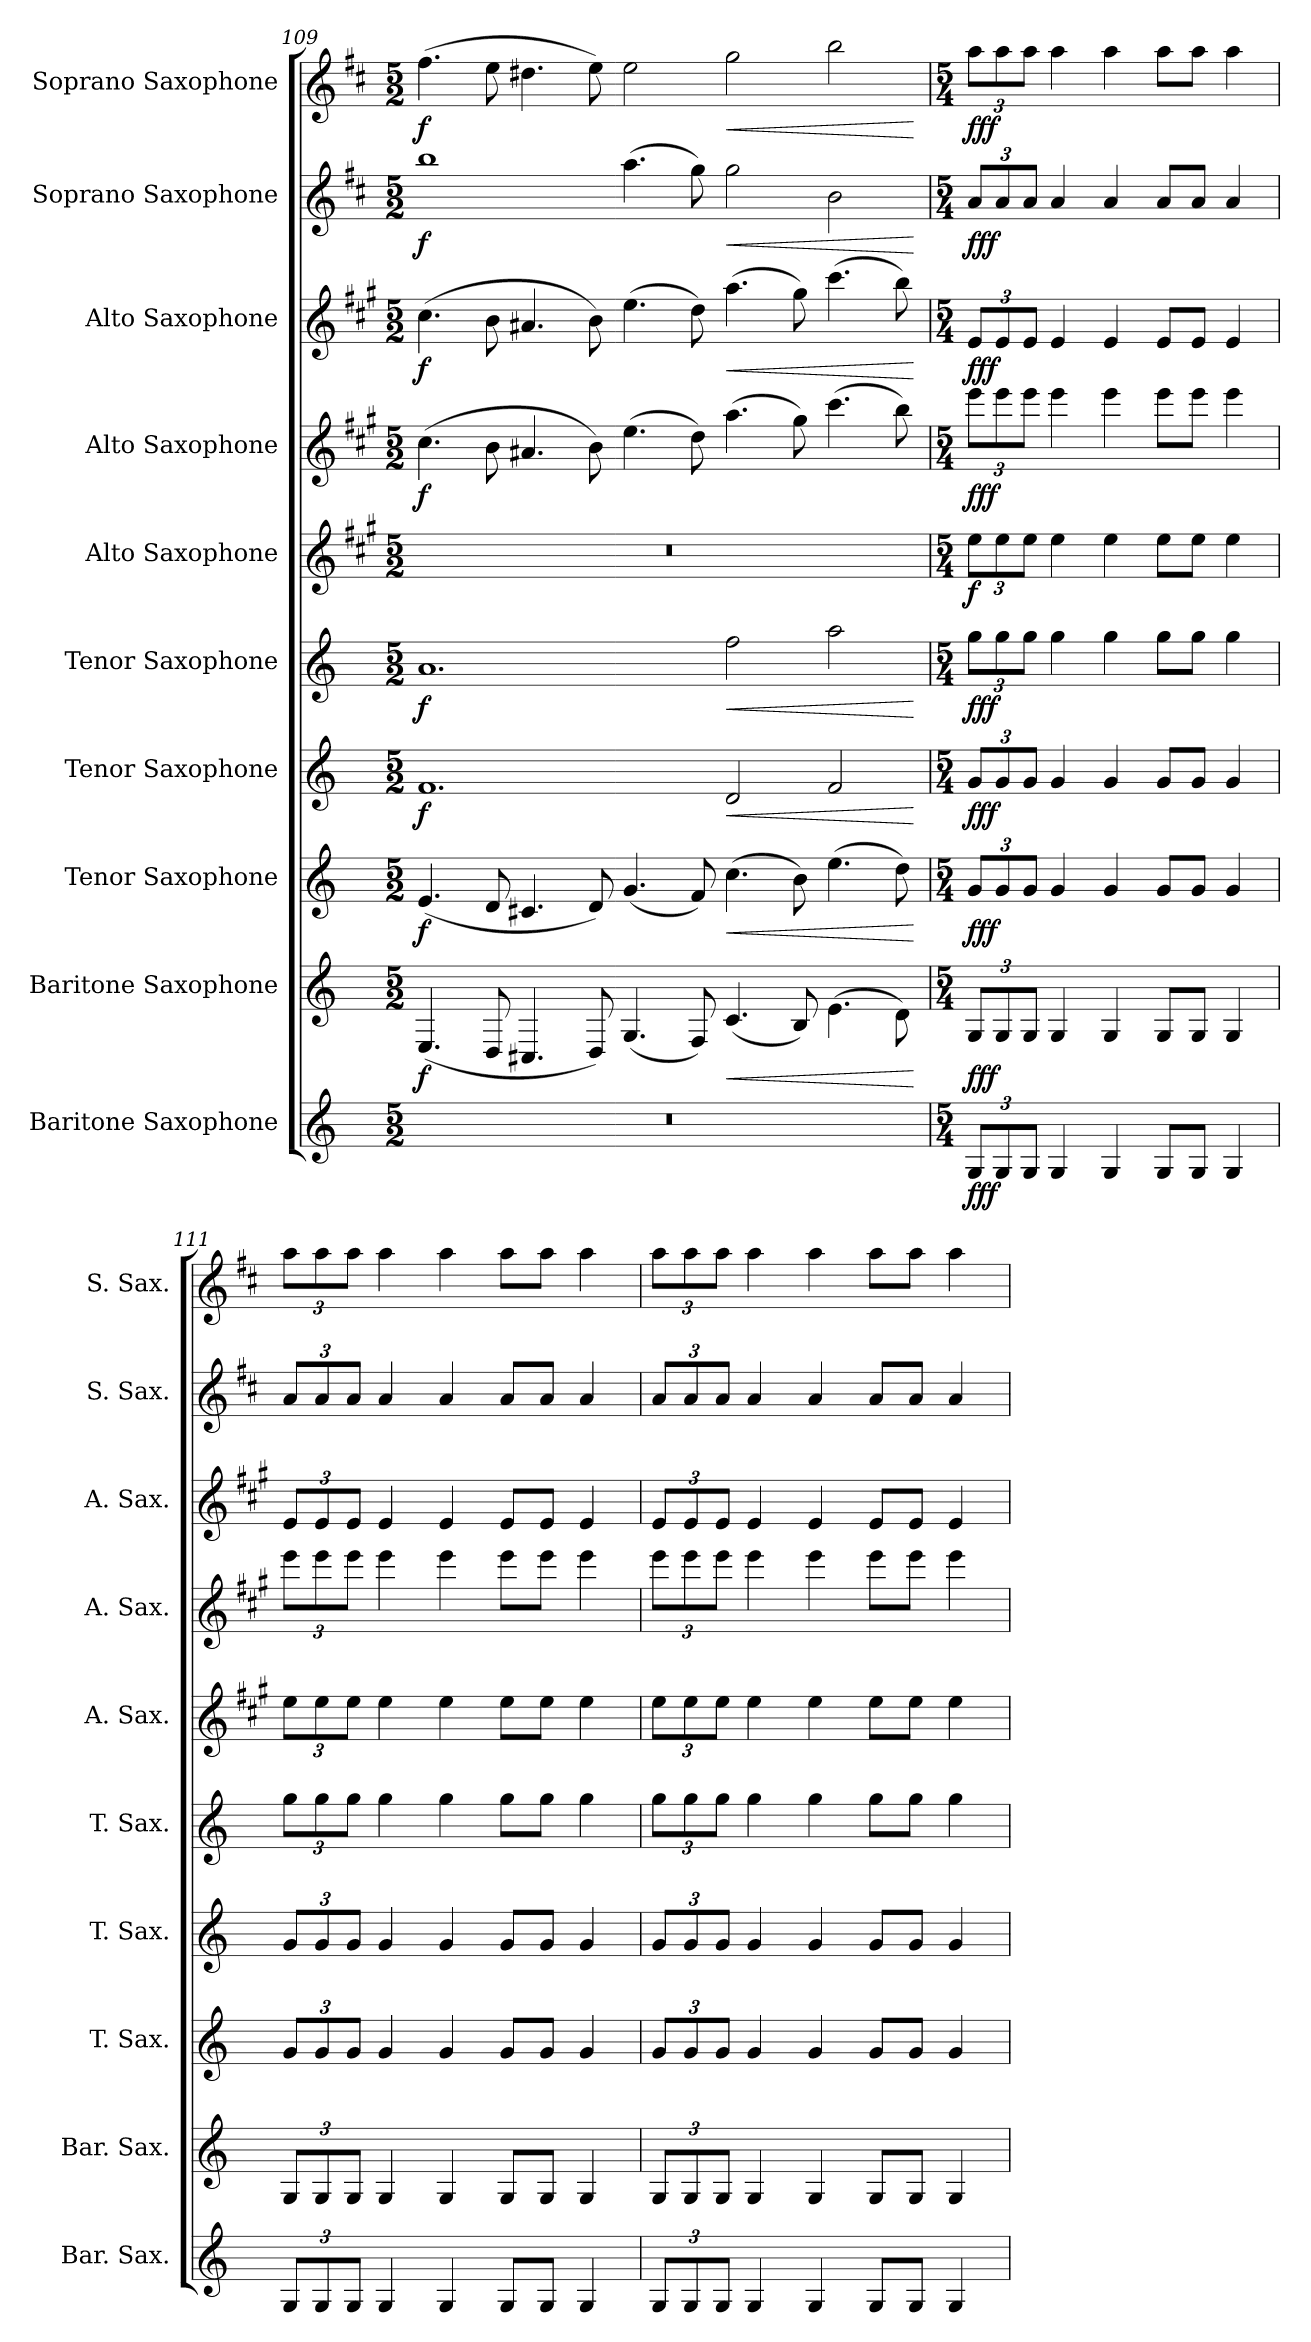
**kern	**dynam	**kern	**dynam	**kern	**dynam	**kern	**dynam	**kern	**dynam	**kern	**dynam	**kern	**dynam	**kern	**dynam	**kern	**dynam	**kern	**dynam
*part10	*part10	*part9	*part9	*part8	*part8	*part7	*part7	*part6	*part6	*part5	*part5	*part4	*part4	*part3	*part3	*part2	*part2	*part1	*part1
*staff10	*staff10	*staff9	*staff9	*staff8	*staff8	*staff7	*staff7	*staff6	*staff6	*staff5	*staff5	*staff4	*staff4	*staff3	*staff3	*staff2	*staff2	*staff1	*staff1
*I"Baritone Saxophone	*	*I"Baritone Saxophone	*	*I"Tenor Saxophone	*	*I"Tenor Saxophone	*	*I"Tenor Saxophone	*	*I"Alto Saxophone	*	*I"Alto Saxophone	*	*I"Alto Saxophone	*	*I"Soprano Saxophone	*	*I"Soprano Saxophone	*
*I'Bar. Sax.	*	*I'Bar. Sax.	*	*I'T. Sax.	*	*I'T. Sax.	*	*I'T. Sax.	*	*I'A. Sax.	*	*I'A. Sax.	*	*I'A. Sax.	*	*I'S. Sax.	*	*I'S. Sax.	*
!!LO:PB:g=z
*clefG2	*	*clefG2	*	*clefG2	*	*clefG2	*	*clefG2	*	*clefG2	*	*clefG2	*	*clefG2	*	*clefG2	*	*clefG2	*
*ITrd12c21	*	*ITrd12c21	*	*ITrd8c14	*	*ITrd8c14	*	*ITrd8c14	*	*ITrd5c9	*	*ITrd5c9	*	*ITrd5c9	*	*ITrd1c2	*	*ITrd1c2	*
*k[]	*	*k[]	*	*k[]	*	*k[]	*	*k[]	*	*k[]	*	*k[]	*	*k[]	*	*k[]	*	*k[]	*
*M5/2	*	*M5/2	*	*M5/2	*	*M5/2	*	*M5/2	*	*M5/2	*	*M5/2	*	*M5/2	*	*M5/2	*	*M5/2	*
=109	=109	=109	=109	=109	=109	=109	=109	=109	=109	=109	=109	=109	=109	=109	=109	=109	=109	=109	=109
!	!	!	!LO:DY:b	!	!LO:DY:b	!	!LO:DY:b	!	!LO:DY:b	!	!	!	!LO:DY:b	!	!LO:DY:b	!	!LO:DY:b	!	!LO:DY:b
2%5r	.	(4.EE/	f	(4.E/	f	1.F	f	1.A	f	2%5r	.	(4.e\	f	(4.e\	f	1aa	f	(4.ee\	f
.	.	8DD/	.	8D/	.	.	.	.	.	.	.	8d\	.	8d\	.	.	.	8dd\	.
.	.	4.CC#X/	.	4.C#X/	.	.	.	.	.	.	.	4.c#X/	.	4.c#X/	.	.	.	4.cc#X\	.
.	.	8DD/)	.	8D/)	.	.	.	.	.	.	.	8d\)	.	8d\)	.	.	.	8dd\)	.
.	.	(4.GG/	.	(4.G/	.	.	.	.	.	.	.	(4.g\	.	(4.g\	.	(4.gg\	.	2dd\	.
.	.	8FF/)	.	8F/)	.	.	.	.	.	.	.	8f\)	.	8f\)	.	8ff\)	.	.	.
!	!	!	!LO:HP:b	!	!LO:HP:b	!	!LO:HP:b	!	!LO:HP:b	!	!	!	!	!	!LO:HP:b	!	!LO:HP:b	!	!LO:HP:b
.	.	(4.C/	<	(4.c\	<	2D/	<	2f\	<	.	.	(4.cc\	.	(4.cc\	<	2ff\	<	2ff\	<
.	.	8BB/)	.	8B\)	.	.	.	.	.	.	.	8b\)	.	8b\)	.	.	.	.	.
.	.	(4.E\	.	(4.e\	.	2F/	.	2a\	.	.	.	(4.ee\	.	(4.ee\	.	2a\	.	2aa\	.
.	.	8D\)	.	8d\)	.	.	.	.	.	.	.	8dd\)	.	8dd\)	.	.	.	.	.
.	.	.	[	.	[	.	[	.	[	.	.	.	.	.	[	.	[	.	[
=110	=110	=110	=110	=110	=110	=110	=110	=110	=110	=110	=110	=110	=110	=110	=110	=110	=110	=110	=110
*M5/4	*	*M5/4	*	*M5/4	*	*M5/4	*	*M5/4	*	*M5/4	*	*M5/4	*	*M5/4	*	*M5/4	*	*M5/4	*
*Xbrackettup	*	*Xbrackettup	*	*Xbrackettup	*	*Xbrackettup	*	*Xbrackettup	*	*Xbrackettup	*	*Xbrackettup	*	*Xbrackettup	*	*Xbrackettup	*	*Xbrackettup	*
*	*	*	*	*	*	*	*	*	*	*	*	*	*	*	*	*	*	*MM168	*
!	!LO:DY:b	!	!LO:DY:b	!	!LO:DY:b	!	!LO:DY:b	!	!LO:DY:b	!	!LO:DY:b	!	!LO:DY:b	!	!LO:DY:b	!	!LO:DY:b	!	!LO:DY:b
12GG/L	fff	12GG/L	fff	12G/L	fff	12G/L	fff	12g\L	fff	12g\L	f	12gg\L	fff	12G/L	fff	12g/L	fff	12gg\L	fff
12GG/	.	12GG/	.	12G/	.	12G/	.	12g\	.	12g\	.	12gg\	.	12G/	.	12g/	.	12gg\	.
12GG/J	.	12GG/J	.	12G/J	.	12G/J	.	12g\J	.	12g\J	.	12gg\J	.	12G/J	.	12g/J	.	12gg\J	.
4GG/	.	4GG/	.	4G/	.	4G/	.	4g\	.	4g\	.	4gg\	.	4G/	.	4g/	.	4gg\	.
4GG/	.	4GG/	.	4G/	.	4G/	.	4g\	.	4g\	.	4gg\	.	4G/	.	4g/	.	4gg\	.
8GG/L	.	8GG/L	.	8G/L	.	8G/L	.	8g\L	.	8g\L	.	8gg\L	.	8G/L	.	8g/L	.	8gg\L	.
8GG/J	.	8GG/J	.	8G/J	.	8G/J	.	8g\J	.	8g\J	.	8gg\J	.	8G/J	.	8g/J	.	8gg\J	.
4GG/	.	4GG/	.	4G/	.	4G/	.	4g\	.	4g\	.	4gg\	.	4G/	.	4g/	.	4gg\	.
=111	=111	=111	=111	=111	=111	=111	=111	=111	=111	=111	=111	=111	=111	=111	=111	=111	=111	=111	=111
12GG/L	.	12GG/L	.	12G/L	.	12G/L	.	12g\L	.	12g\L	.	12gg\L	.	12G/L	.	12g/L	.	12gg\L	.
12GG/	.	12GG/	.	12G/	.	12G/	.	12g\	.	12g\	.	12gg\	.	12G/	.	12g/	.	12gg\	.
12GG/J	.	12GG/J	.	12G/J	.	12G/J	.	12g\J	.	12g\J	.	12gg\J	.	12G/J	.	12g/J	.	12gg\J	.
4GG/	.	4GG/	.	4G/	.	4G/	.	4g\	.	4g\	.	4gg\	.	4G/	.	4g/	.	4gg\	.
4GG/	.	4GG/	.	4G/	.	4G/	.	4g\	.	4g\	.	4gg\	.	4G/	.	4g/	.	4gg\	.
8GG/L	.	8GG/L	.	8G/L	.	8G/L	.	8g\L	.	8g\L	.	8gg\L	.	8G/L	.	8g/L	.	8gg\L	.
8GG/J	.	8GG/J	.	8G/J	.	8G/J	.	8g\J	.	8g\J	.	8gg\J	.	8G/J	.	8g/J	.	8gg\J	.
4GG/	.	4GG/	.	4G/	.	4G/	.	4g\	.	4g\	.	4gg\	.	4G/	.	4g/	.	4gg\	.
=112	=112	=112	=112	=112	=112	=112	=112	=112	=112	=112	=112	=112	=112	=112	=112	=112	=112	=112	=112
12GG/L	.	12GG/L	.	12G/L	.	12G/L	.	12g\L	.	12g\L	.	12gg\L	.	12G/L	.	12g/L	.	12gg\L	.
12GG/	.	12GG/	.	12G/	.	12G/	.	12g\	.	12g\	.	12gg\	.	12G/	.	12g/	.	12gg\	.
12GG/J	.	12GG/J	.	12G/J	.	12G/J	.	12g\J	.	12g\J	.	12gg\J	.	12G/J	.	12g/J	.	12gg\J	.
4GG/	.	4GG/	.	4G/	.	4G/	.	4g\	.	4g\	.	4gg\	.	4G/	.	4g/	.	4gg\	.
4GG/	.	4GG/	.	4G/	.	4G/	.	4g\	.	4g\	.	4gg\	.	4G/	.	4g/	.	4gg\	.
8GG/L	.	8GG/L	.	8G/L	.	8G/L	.	8g\L	.	8g\L	.	8gg\L	.	8G/L	.	8g/L	.	8gg\L	.
8GG/J	.	8GG/J	.	8G/J	.	8G/J	.	8g\J	.	8g\J	.	8gg\J	.	8G/J	.	8g/J	.	8gg\J	.
4GG/	.	4GG/	.	4G/	.	4G/	.	4g\	.	4g\	.	4gg\	.	4G/	.	4g/	.	4gg\	.
=	=	=	=	=	=	=	=	=	=	=	=	=	=	=	=	=	=	=	=
*-	*-	*-	*-	*-	*-	*-	*-	*-	*-	*-	*-	*-	*-	*-	*-	*-	*-	*-	*-
